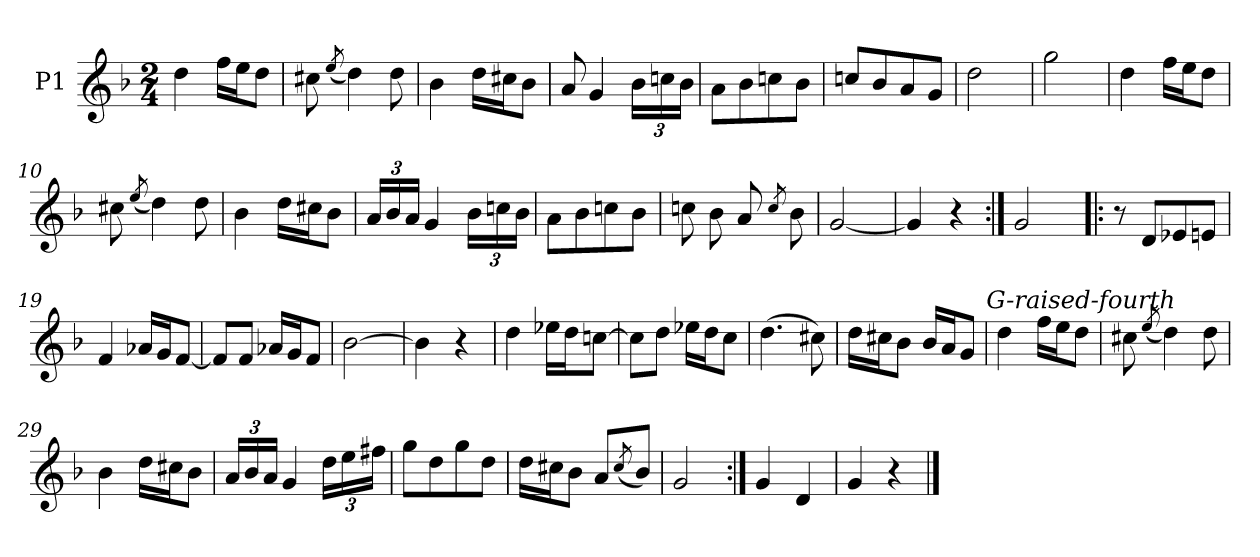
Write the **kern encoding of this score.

**kern
*part1
*staff1
*I"P1
*clefG2
*k[b-]
*G:dor
*M2/4
=1
4dd
16ffLL
16eeJ
8ddJ
=2
8cc#X
(8qee/
4dd)
8dd
=3
4b-
16ddLL
16cc#XJ
8b-J
=4
8a
4g
24b-LL
24ccn
24b-JJ
=5
8aL
8b-
8ccn
8b-J
=6
8ccnL
8b-
8a
8gJ
=7
2dd
=8
2gg
=9
4dd
16ffLL
16eeJ
8ddJ
=10
8cc#X
(8qee/
4dd)
8dd
=11
4b-
16ddLL
16cc#XJ
8b-J
=12
24aLL
24b-
24aJJ
4g
24b-LL
24ccn
24b-JJ
=13
8aL
8b-
8ccn
8b-J
=14
8ccn
8b-
8a
8qcc/
8b-
=15
[2g
=16
4g]
4r
=17:|!
2g
=18!|:
8r
8dL
8e-X
8enJ
=19
4f
16a-XLL
16gJ
[8fJ
=20
8fL]
8fJ
16a-XLL
16gJ
8fJ
=21
[2b-
=22
4b-]
4r
=23
4dd
16ee-XLL
16ddJ
[8ccnJ
=24
8ccL]
8ddJ
16ee-XLL
16ddJ
8ccJ
=25
(4.dd
8cc#X)
=26
16ddLL
16cc#XJ
8b-J
16b-LL
16aJ
8gJ
!LO:TX:a:i:t=G-raised-fourth
=27
4dd
16ffLL
16eeJ
8ddJ
=28
8cc#X
(8qee/
4dd)
8dd
=29
4b-
16ddLL
16cc#XJ
8b-J
=30
24aLL
24b-
24aJJ
4g
24ddLL
24ee
24ff#XJJ
=31
8ggL
8dd
8gg
8ddJ
=32
16ddLL
16cc#XJ
8b-J
8aL
(8qcc#/
8b-J)
=33
2g
=34:|!
4g
4d
=35
4g
4r
==
*-
